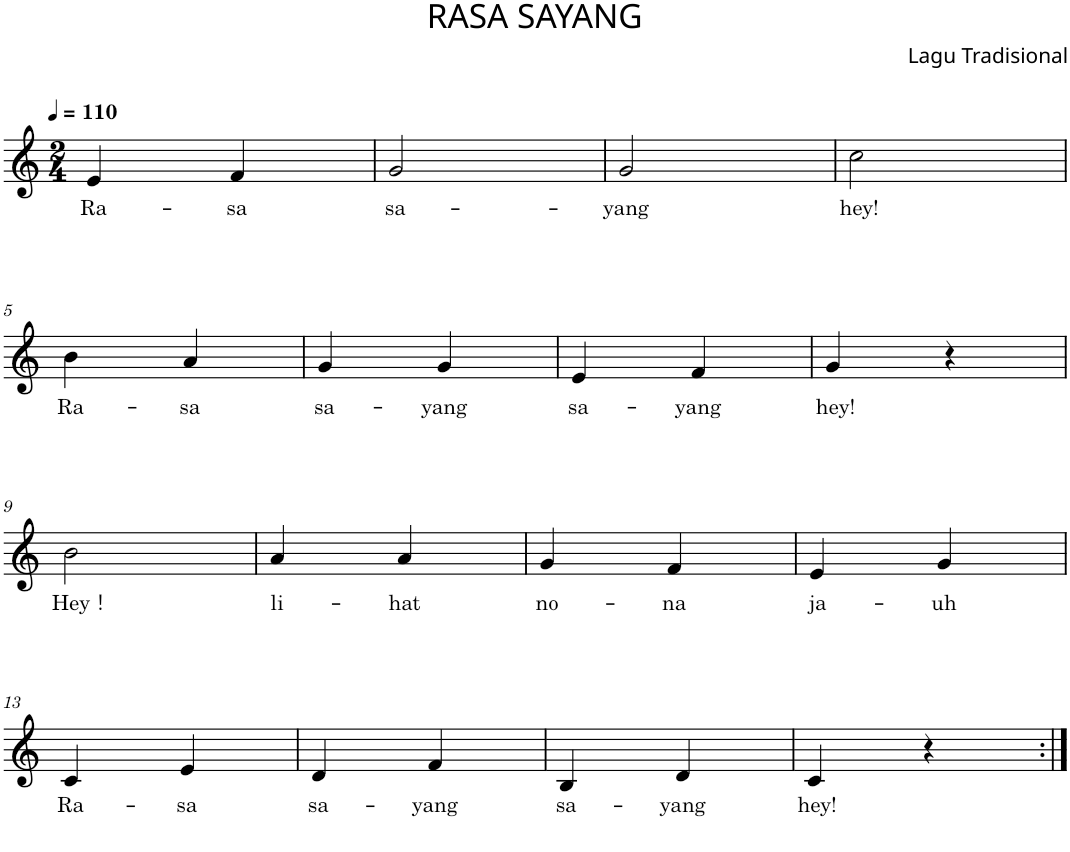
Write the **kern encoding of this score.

**kern	**text
*part1	*part1
*staff1	*staff1
*clefG2	*
*k[]	*
*M2/4	*
*MM110	*
=1	=1
!	!LO:LY:b
4e/	Ra-
!	!LO:LY:b
4f/	-sa
=2	=2
!	!LO:LY:b
2g/	sa-
=3	=3
!	!LO:LY:b
2g/	-yang
=4	=4
!	!LO:LY:b
2cc\	hey!
!!LO:LB:g=z
=5	=5
!	!LO:LY:b
4b\	Ra-
!	!LO:LY:b
4a/	-sa
=6	=6
!	!LO:LY:b
4g/	sa-
!	!LO:LY:b
4g/	-yang
=7	=7
!	!LO:LY:b
4e/	sa-
!	!LO:LY:b
4f/	-yang
=8	=8
!	!LO:LY:b
4g/	hey!
4r	.
!!LO:LB:g=z
=9	=9
!	!LO:LY:b
2b\	Hey！
=10	=10
!	!LO:LY:b
4a/	li-
!	!LO:LY:b
4a/	-hat
=11	=11
!	!LO:LY:b
4g/	no-
!	!LO:LY:b
4f/	-na
=12	=12
!	!LO:LY:b
4e/	ja-
!	!LO:LY:b
4g/	-uh
!!LO:LB:g=z
=13	=13
!	!LO:LY:b
4c/	Ra-
!	!LO:LY:b
4e/	-sa
=14	=14
!	!LO:LY:b
4d/	sa-
!	!LO:LY:b
4f/	-yang
=15	=15
!	!LO:LY:b
4B/	sa-
!	!LO:LY:b
4d/	-yang
=16	=16
!	!LO:LY:b
4c/	hey!
4r	.
=:|!	=:|!
*-	*-
